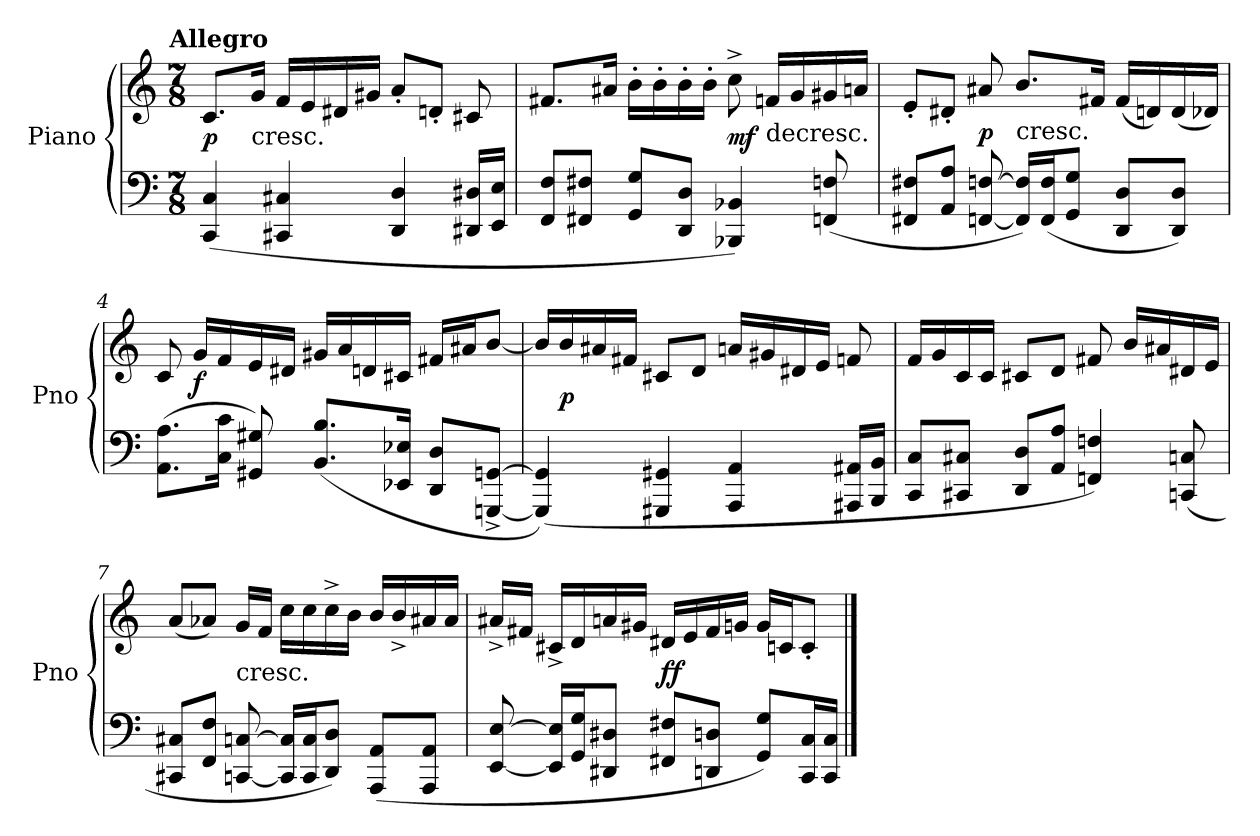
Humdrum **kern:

**kern	**kern	**dynam
*part1	*part1	*part1
*staff2	*staff1	*staff1/2
*I"Piano	*	*
*I'Pno	*	*
*clefF4	*clefG2	*
*k[]	*k[]	*
!!LO:TX:omd:t=Allegro
*M7/8	*M7/8	*
*MM104	*MM104	*
=1	=1	=1
(4CC/ 4C/	8.c/L	p
!	!LO:TX:c:t=cresc.	!
.	16g/Jk	.
4CC#X/ 4C#X/	16f/LL	.
.	16e/	.
.	16d#X/	.
.	16g#X/JJ	.
4DD/ 4D/	8a'/L	.
.	8dn'/J	.
16DD#X/ 16D#X/LL	8c#X/	.
16EE/ 16E/JJ	.	.
=2	=2	=2
8FF/ 8F/L	8.f#X/L	.
8FF#X/ 8F#X/J	.	.
.	16a#X/Jk	.
8GG/ 8G/L	16b'\LL	.
.	16b'\	.
8DD/ 8D/J	16b'\	.
.	16b'\JJ	.
4BBB-X/ 4BB-X/)	8cc^\	mf
!	!LO:TX:c:t=decresc.	!
.	16fn/LL	.
.	16g/	.
(8FFn/ 8Fn/	16g#X/	.
.	16an/JJ	.
=3	=3	=3
8FF#X/ 8F#X/L	8e'/L	.
8AA/ 8A/J	8d#X'/J	.
[8FFn/ [8Fn/	8a#X/	p
!	!LO:TX:c:t=cresc.	!
16FF]/ 16F]/LL)	8.b/L	.
(16FF/ 16F/J	.	.
8GG/ 8G/J	.	.
.	16f#X/Jk	.
8DD/ 8D/L	(16f#/LL	.
.	16dn/)	.
8DD/ 8D/J)	(16d/	.
.	16d-X/JJ)	.
=4	=4	=4
(8.AA\ 8.A\L	8c/	.
.	16g/LL	f
16C\ 16c\Jk	16f/	.
8GG#X/ 8G#X/)	16e/	.
.	16d#X/JJ	.
(8.BB/ 8.B/L	16g#X/LL	.
.	16a/	.
.	16dn/	.
16EE-X/ 16E-X/Jk	16c#X/JJ	.
8DD/ 8D/L	16f#X/LL	.
.	16a#X/J	.
[8GGGn^/ [8GGn^/J	[8b/J	.
=5	=5	=5
(4GGG]/ 4GG]/)	16b/LL]	.
.	16b/	p
.	16a#X/	.
.	16f#X/JJ	.
4GGG#X/ 4GG#X/	8c#X/L	.
.	8d/J	.
4AAA/ 4AA/	16an/LL	.
.	16g#X/	.
.	16d#X/	.
.	16e/JJ	.
16AAA#X/ 16AA#X/LL	8fn/	.
16BBB/ 16BB/JJ	.	.
=6	=6	=6
8CC/ 8C/L	16f/LL	.
.	16g/	.
8CC#X/ 8C#X/J	16c/	.
.	16c/JJ	.
8DD/ 8D/L	8c#X/L	.
8AA/ 8A/J	8d/J	.
4FFn/ 4Fn/)	8f#X/	.
.	16b/LL	.
.	16a#X/	.
(8CCn/ 8Cn/	16d#X/	.
.	16e/JJ	.
=7	=7	=7
8CC#X/ 8C#X/L	(8a/L	.
8FF/ 8F/J	8a-X/J)	.
!	!LO:TX:c:t=cresc.	!
[8CCn/ [8Cn/	16g/LL	.
.	16f/JJ	.
16CC]/ 16C]/LL	16cc\LL	.
16CC/ 16C/J	16cc\	.
8DD/ 8D/J)	16cc^\	.
.	16b\JJ	.
(8AAA/ 8AA/L	16b/LL	.
.	16b^/	.
8AAA/ 8AA/J	16a#X/	.
.	16a#/JJ	.
=8	=8	=8
[8EE/ [8E/	16a#X^/LL	.
.	16f#X/JJ	.
16EE]/ 16E]/LL	16c#X^/LL	.
16GG/ 16G/J	16d/	.
8DD#X/ 8D#X/J	16an/	.
.	16g#X/JJ	.
8FF#X/ 8F#X/L	16d#X/LL	ff
.	16e/	.
8DDn/ 8Dn/J	16f#/	.
.	16gn/JJ	.
8GG/ 8G/L)	16g/LL	.
.	16cn/J	.
16CC/ 16C/L	8c'/J	.
16CC/ 16C/JJ	.	.
==	==	==
*-	*-	*-
